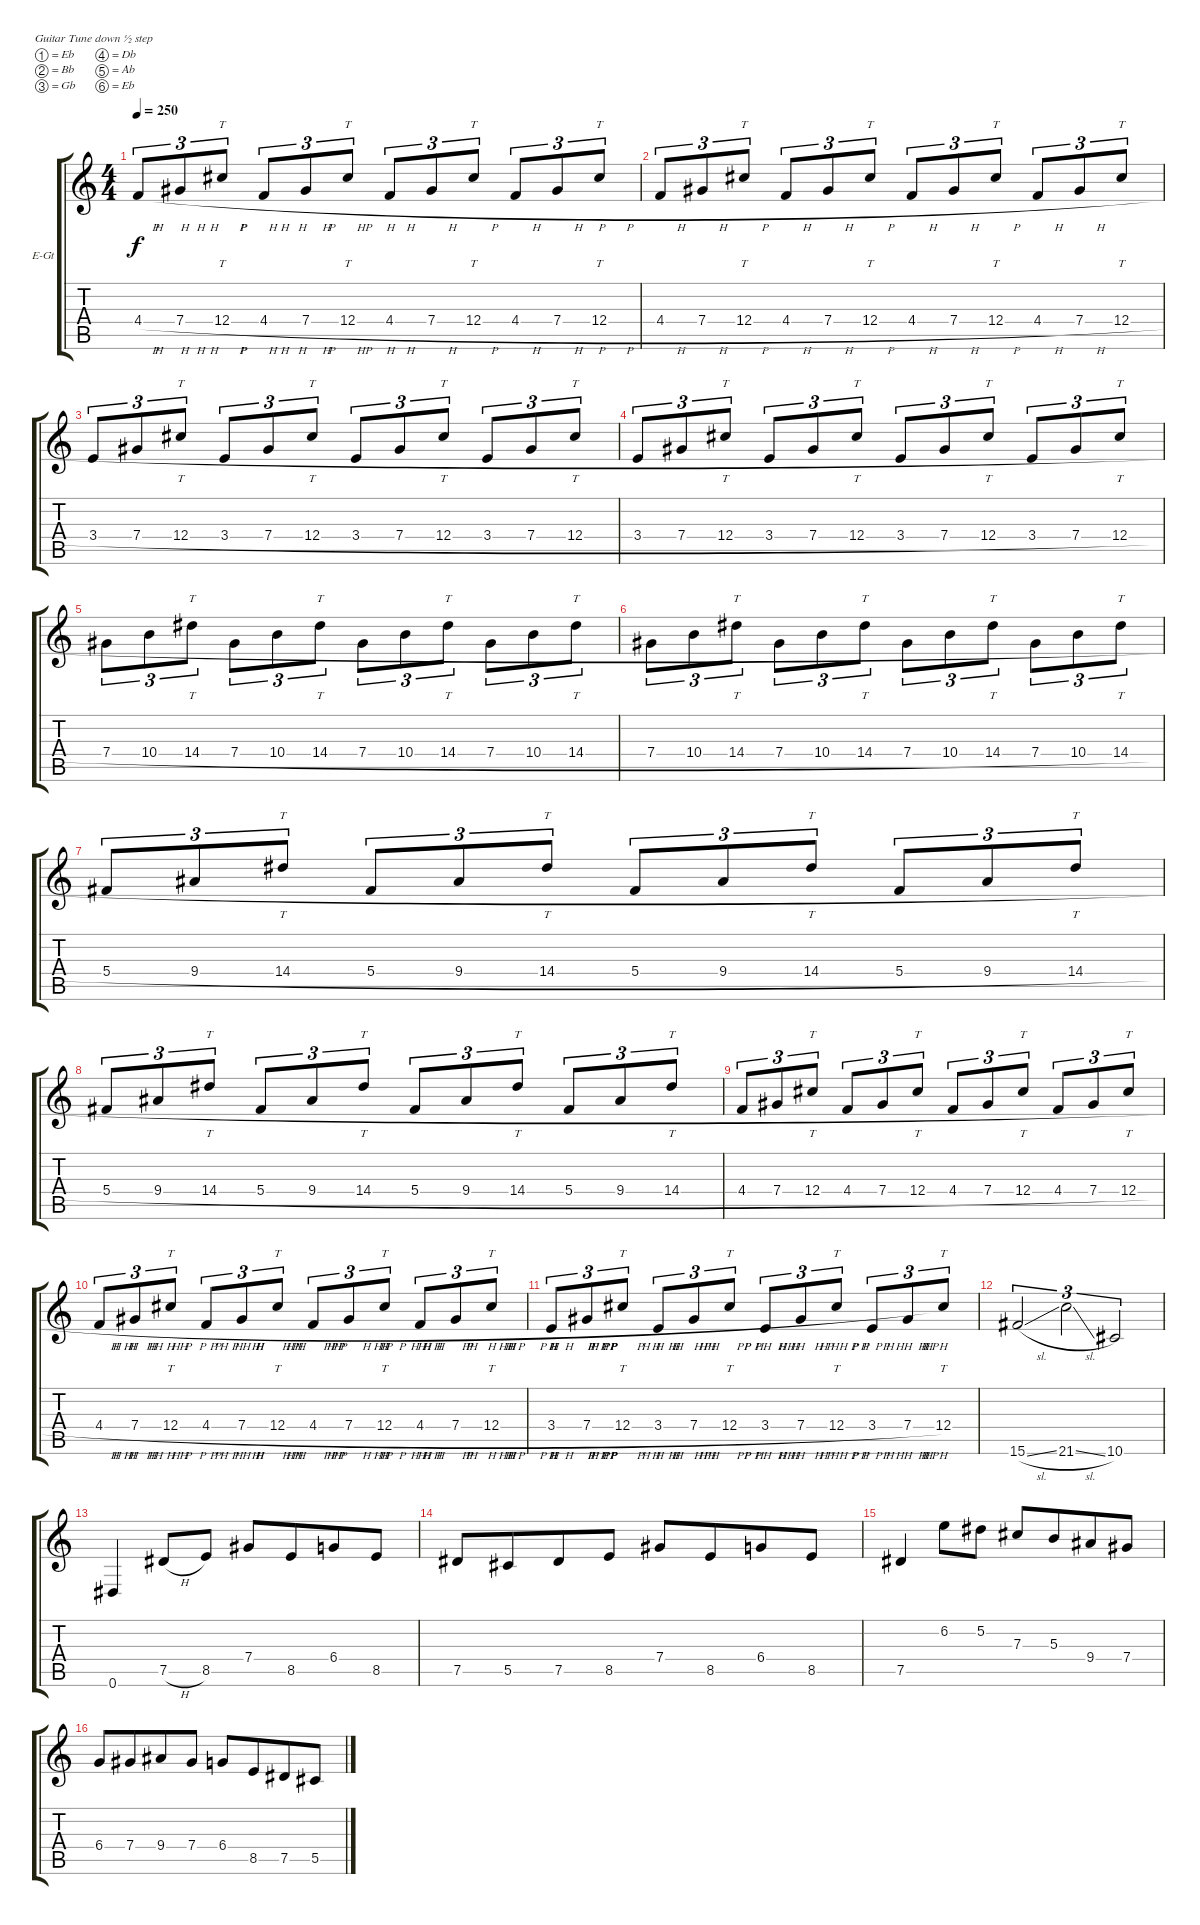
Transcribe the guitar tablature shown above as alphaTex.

\bracketExtendMode groupsimilarinstruments
\firstSystemTrackNameOrientation horizontal
\otherSystemsTrackNameOrientation horizontal
\track ("Gitár 1 (Yngwie Malmsteen)" "E-Gt") {instrument distortionguitar}
\staff {score tabs}
\tuning (Eb4 Bb3 Gb3 Db3 Ab2 Eb2)
\ts (4 4)
\tempo 250
\clef g2
\ks c
4.4{h}.8{tu (3 2) dy f} 7.4{h}.8{tu (3 2)} 12.4{h}.8{tt tu (3 2)} 4.4{h}.8{tu (3 2)} 7.4{h}.8{tu (3 2)} 12.4{h}.8{tt tu (3 2)} 4.4{h}.8{tu (3 2)} 7.4{h}.8{tu (3 2)} 12.4{h}.8{tt tu (3 2)} 4.4{h}.8{tu (3 2)} 7.4{h}.8{tu (3 2)} 12.4{h}.8{tt tu (3 2)} |
4.4{h}.8{tu (3 2)} 7.4{h}.8{tu (3 2)} 12.4{h}.8{tt tu (3 2)} 4.4{h}.8{tu (3 2)} 7.4{h}.8{tu (3 2)} 12.4{h}.8{tt tu (3 2)} 4.4{h}.8{tu (3 2)} 7.4{h}.8{tu (3 2)} 12.4{h}.8{tt tu (3 2)} 4.4{h}.8{tu (3 2)} 7.4{h}.8{tu (3 2)} 12.4{h}.8{tt tu (3 2)} |
3.4{h}.8{tu (3 2)} 7.4{h}.8{tu (3 2)} 12.4{h}.8{tt tu (3 2)} 3.4{h}.8{tu (3 2)} 7.4{h}.8{tu (3 2)} 12.4{h}.8{tt tu (3 2)} 3.4{h}.8{tu (3 2)} 7.4{h}.8{tu (3 2)} 12.4{h}.8{tt tu (3 2)} 3.4{h}.8{tu (3 2)} 7.4{h}.8{tu (3 2)} 12.4{h}.8{tt tu (3 2)} |
3.4{h}.8{tu (3 2)} 7.4{h}.8{tu (3 2)} 12.4{h}.8{tt tu (3 2)} 3.4{h}.8{tu (3 2)} 7.4{h}.8{tu (3 2)} 12.4{h}.8{tt tu (3 2)} 3.4{h}.8{tu (3 2)} 7.4{h}.8{tu (3 2)} 12.4{h}.8{tt tu (3 2)} 3.4{h}.8{tu (3 2)} 7.4{h}.8{tu (3 2)} 12.4{h}.8{tt tu (3 2)} |
7.4{h}.8{tu (3 2)} 10.4{h}.8{tu (3 2)} 14.4{h}.8{tt tu (3 2)} 7.4{h}.8{tu (3 2)} 10.4{h}.8{tu (3 2)} 14.4{h}.8{tt tu (3 2)} 7.4{h}.8{tu (3 2)} 10.4{h}.8{tu (3 2)} 14.4{h}.8{tt tu (3 2)} 7.4{h}.8{tu (3 2)} 10.4{h}.8{tu (3 2)} 14.4{h}.8{tt tu (3 2)} |
7.4{h}.8{tu (3 2)} 10.4{h}.8{tu (3 2)} 14.4{h}.8{tt tu (3 2)} 7.4{h}.8{tu (3 2)} 10.4{h}.8{tu (3 2)} 14.4{h}.8{tt tu (3 2)} 7.4{h}.8{tu (3 2)} 10.4{h}.8{tu (3 2)} 14.4{h}.8{tt tu (3 2)} 7.4{h}.8{tu (3 2)} 10.4{h}.8{tu (3 2)} 14.4{h}.8{tt tu (3 2)} |
5.4{h}.8{tu (3 2)} 9.4{h}.8{tu (3 2)} 14.4{h}.8{tt tu (3 2)} 5.4{h}.8{tu (3 2)} 9.4{h}.8{tu (3 2)} 14.4{h}.8{tt tu (3 2)} 5.4{h}.8{tu (3 2)} 9.4{h}.8{tu (3 2)} 14.4{h}.8{tt tu (3 2)} 5.4{h}.8{tu (3 2)} 9.4{h}.8{tu (3 2)} 14.4{h}.8{tt tu (3 2)} |
5.4{h}.8{tu (3 2)} 9.4{h}.8{tu (3 2)} 14.4{h}.8{tt tu (3 2)} 5.4{h}.8{tu (3 2)} 9.4{h}.8{tu (3 2)} 14.4{h}.8{tt tu (3 2)} 5.4{h}.8{tu (3 2)} 9.4{h}.8{tu (3 2)} 14.4{h}.8{tt tu (3 2)} 5.4{h}.8{tu (3 2)} 9.4{h}.8{tu (3 2)} 14.4{h}.8{tt tu (3 2)} |
4.4{h}.8{tu (3 2)} 7.4{h}.8{tu (3 2)} 12.4{h}.8{tt tu (3 2)} 4.4{h}.8{tu (3 2)} 7.4{h}.8{tu (3 2)} 12.4{h}.8{tt tu (3 2)} 4.4{h}.8{tu (3 2)} 7.4{h}.8{tu (3 2)} 12.4{h}.8{tt tu (3 2)} 4.4{h}.8{tu (3 2)} 7.4{h}.8{tu (3 2)} 12.4{h}.8{tt tu (3 2)} |
4.4{h}.8{tu (3 2)} 7.4{h}.8{tu (3 2)} 12.4{h}.8{tt tu (3 2)} 4.4{h}.8{tu (3 2)} 7.4{h}.8{tu (3 2)} 12.4{h}.8{tt tu (3 2)} 4.4{h}.8{tu (3 2)} 7.4{h}.8{tu (3 2)} 12.4{h}.8{tt tu (3 2)} 4.4{h}.8{tu (3 2)} 7.4{h}.8{tu (3 2)} 12.4{h}.8{tt tu (3 2)} |
3.4{h}.8{tu (3 2)} 7.4{h}.8{tu (3 2)} 12.4{h}.8{tt tu (3 2)} 3.4{h}.8{tu (3 2)} 7.4{h}.8{tu (3 2)} 12.4{h}.8{tt tu (3 2)} 3.4{h}.8{tu (3 2)} 7.4{h}.8{tu (3 2)} 12.4{h}.8{tt tu (3 2)} 3.4{h}.8{tu (3 2)} 7.4{h}.8{tu (3 2)} 12.4.8{tt tu (3 2)} |
15.6{sl}.2{tu (3 2)} 21.6{sl}.2{tu (3 2)} 10.6.2{tu (3 2)} |
0.6.4 7.5{h}.8 8.5.8 7.4.8 8.5.8{beam merge} 6.4.8 8.5.8 |
7.5.8 5.5.8{beam merge} 7.5.8 8.5.8 7.4.8 8.5.8{beam merge} 6.4.8 8.5.8 |
7.5.4 6.2.8 5.2.8 7.3.8 5.3.8{beam merge} 9.4.8 7.4.8 |
6.4.8 7.4.8{beam merge} 9.4.8 7.4.8 6.4.8 8.5.8{beam merge} 7.5.8 5.5.8
